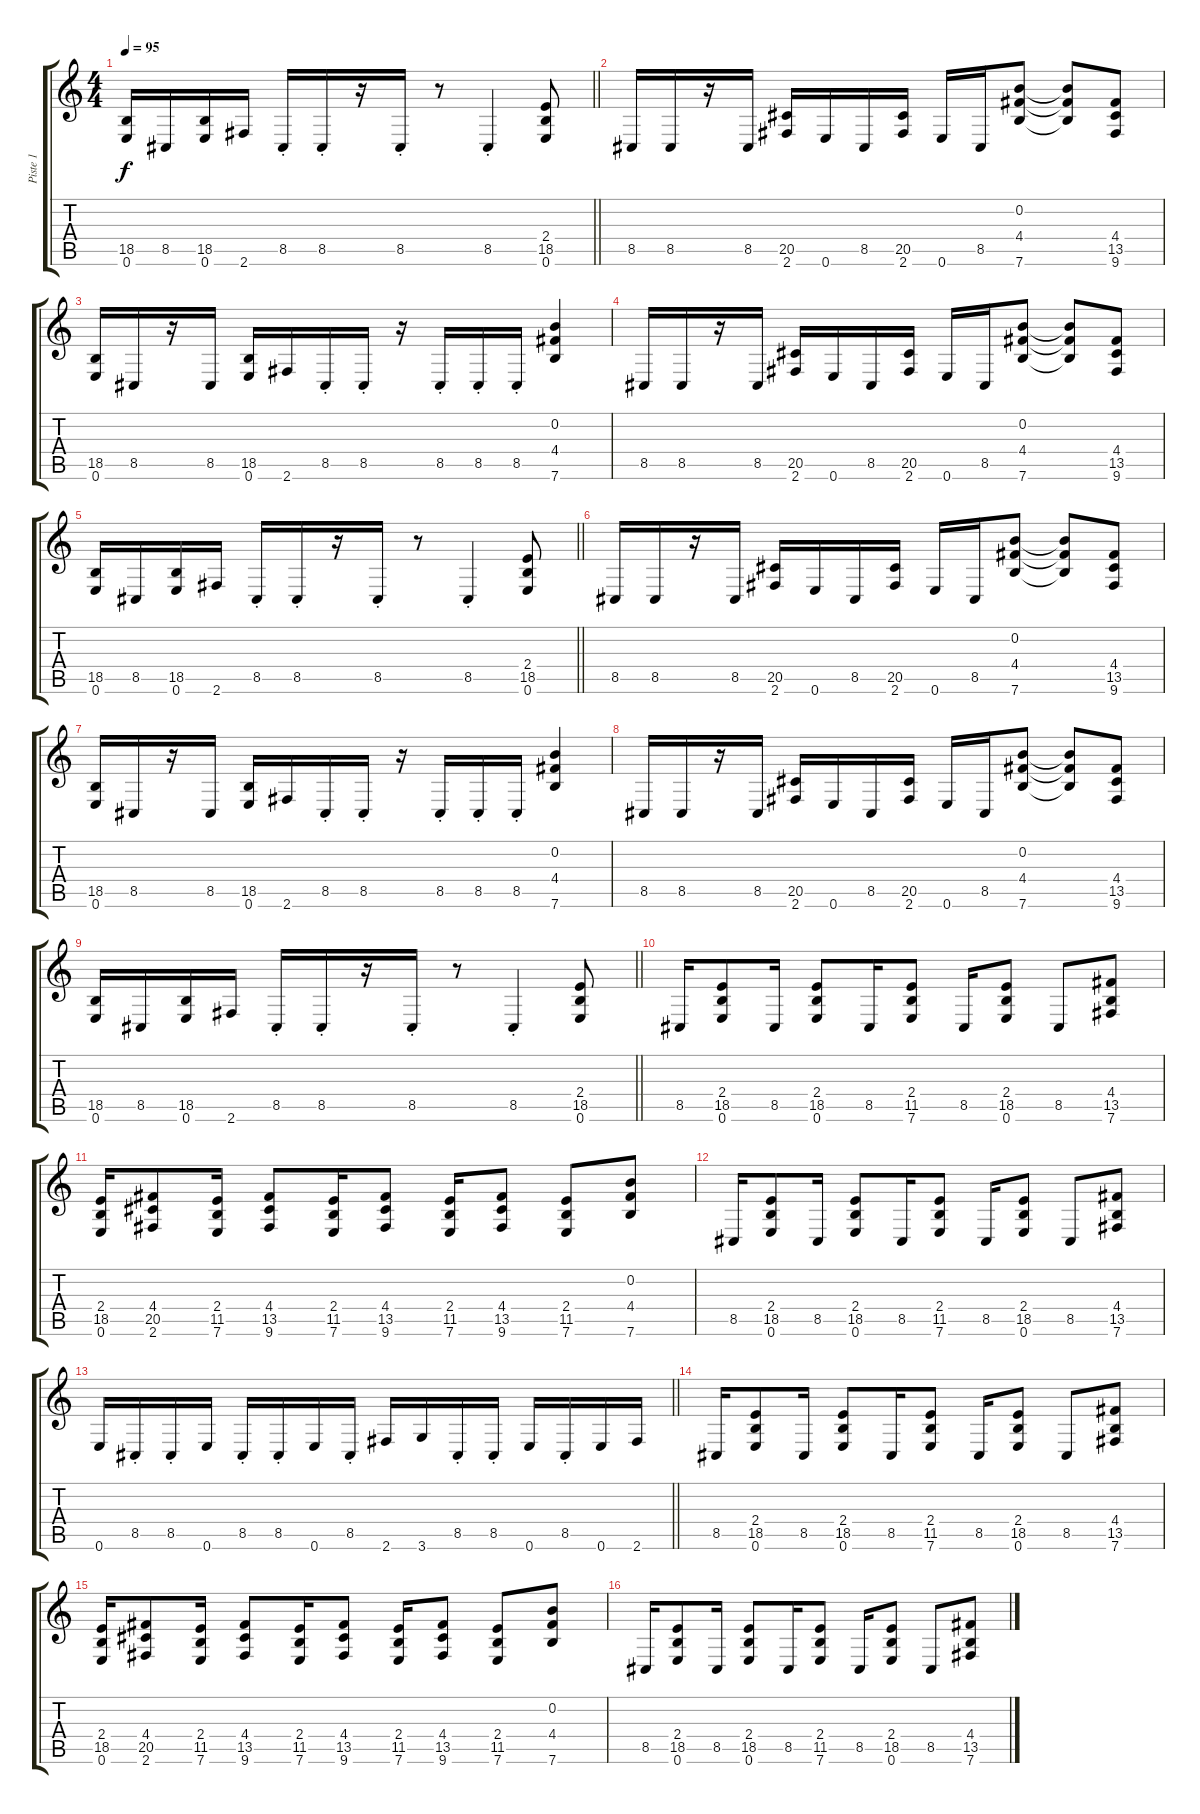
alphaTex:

\track ("Piste 1" "Piste 1") {instrument distortionguitar}
\staff {score tabs}
\tuning (E4 B3 G3 D3 F1 E2) {hide}
\ts (4 4)
\tempo 95
\clef g2
\barLineRight lightlight
\ks c
(18.5 0.6).16{dy f} 8.5.16 (18.5 0.6).16 2.6.16 8.5{st}.16 8.5{st}.16 r.16 8.5{st}.16 r.8 8.5{st}.4 (2.4 18.5 0.6).8 |
8.5.16{volume 16 balance 8} 8.5.16 r.16 8.5.16 (20.5 2.6).16 0.6.16 8.5.16 (20.5 2.6).16 0.6.16 8.5.16 (0.2 4.4 7.6).8 (0.2{t} 4.4{t} 7.6{t}).8 (4.4 13.5 9.6).8 |
(18.5 0.6).16 8.5.16 r.16 8.5.16 (18.5 0.6).16 2.6.16 8.5{st}.16 8.5{st}.16 r.16 8.5{st}.16 8.5{st}.16 8.5{st}.16 (0.2 4.4 7.6).4 |
8.5.16 8.5.16 r.16 8.5.16 (20.5 2.6).16 0.6.16 8.5.16 (20.5 2.6).16 0.6.16 8.5.16 (0.2 4.4 7.6).8 (0.2{t} 4.4{t} 7.6{t}).8 (4.4 13.5 9.6).8 |
\barLineRight lightlight
(18.5 0.6).16 8.5.16 (18.5 0.6).16 2.6.16 8.5{st}.16 8.5{st}.16 r.16 8.5{st}.16 r.8 8.5{st}.4 (2.4 18.5 0.6).8 |
8.5.16{volume 16 balance 8} 8.5.16 r.16 8.5.16 (20.5 2.6).16 0.6.16 8.5.16 (20.5 2.6).16 0.6.16 8.5.16 (0.2 4.4 7.6).8 (0.2{t} 4.4{t} 7.6{t}).8 (4.4 13.5 9.6).8 |
(18.5 0.6).16 8.5.16 r.16 8.5.16 (18.5 0.6).16 2.6.16 8.5{st}.16 8.5{st}.16 r.16 8.5{st}.16 8.5{st}.16 8.5{st}.16 (0.2 4.4 7.6).4 |
8.5.16 8.5.16 r.16 8.5.16 (20.5 2.6).16 0.6.16 8.5.16 (20.5 2.6).16 0.6.16 8.5.16 (0.2 4.4 7.6).8 (0.2{t} 4.4{t} 7.6{t}).8 (4.4 13.5 9.6).8 |
\barLineRight lightlight
(18.5 0.6).16 8.5.16 (18.5 0.6).16 2.6.16 8.5{st}.16 8.5{st}.16 r.16 8.5{st}.16 r.8 8.5{st}.4 (2.4 18.5 0.6).8 |
8.5.16 (2.4 18.5 0.6).8 8.5.16 (2.4 18.5 0.6).8 8.5.16 (2.4 11.5 7.6).8 8.5.16 (2.4 18.5 0.6).8 8.5.8 (4.4 13.5 7.6).8 |
(2.4 18.5 0.6).16 (4.4 20.5 2.6).8 (2.4 11.5 7.6).16 (4.4 13.5 9.6).8 (2.4 11.5 7.6).16 (4.4 13.5 9.6).8 (2.4 11.5 7.6).16 (4.4 13.5 9.6).8 (2.4 11.5 7.6).8 (0.2 4.4 7.6).8 |
8.5.16 (2.4 18.5 0.6).8 8.5.16 (2.4 18.5 0.6).8 8.5.16 (2.4 11.5 7.6).8 8.5.16 (2.4 18.5 0.6).8 8.5.8 (4.4 13.5 7.6).8 |
\barLineRight lightlight
0.6.16 8.5{st}.16 8.5{st}.16 0.6.16 8.5{st}.16 8.5{st}.16 0.6.16 8.5{st}.16 2.6.16 3.6.16 8.5{st}.16 8.5{st}.16 0.6.16 8.5{st}.16 0.6.16 2.6.16 |
8.5.16 (2.4 18.5 0.6).8 8.5.16 (2.4 18.5 0.6).8 8.5.16 (2.4 11.5 7.6).8 8.5.16 (2.4 18.5 0.6).8 8.5.8 (4.4 13.5 7.6).8 |
(2.4 18.5 0.6).16 (4.4 20.5 2.6).8 (2.4 11.5 7.6).16 (4.4 13.5 9.6).8 (2.4 11.5 7.6).16 (4.4 13.5 9.6).8 (2.4 11.5 7.6).16 (4.4 13.5 9.6).8 (2.4 11.5 7.6).8 (0.2 4.4 7.6).8 |
8.5.16 (2.4 18.5 0.6).8 8.5.16 (2.4 18.5 0.6).8 8.5.16 (2.4 11.5 7.6).8 8.5.16 (2.4 18.5 0.6).8 8.5.8 (4.4 13.5 7.6).8
